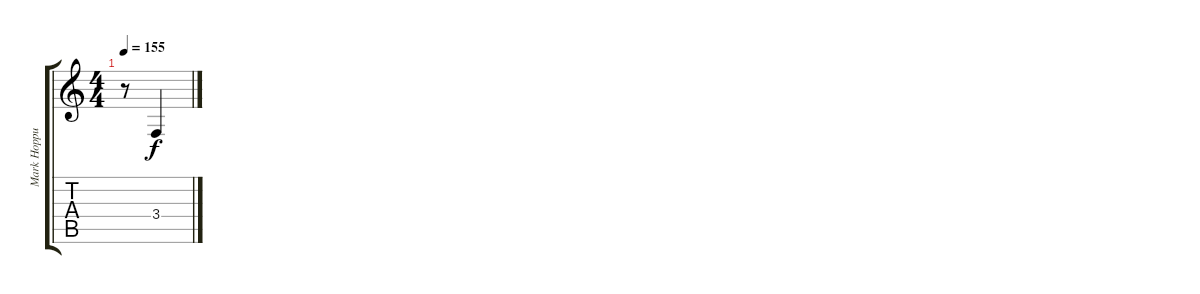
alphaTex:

\track ("Mark Hoppus Vocal" "Mark Hoppu") {instrument oboe}
\staff {score tabs}
\tuning (E4 B3 G3 D3 A2 E2) {hide}
\ts (4 4)
\tempo 155
\clef g2
\ks c
r.8{dy f} 3.4.4
